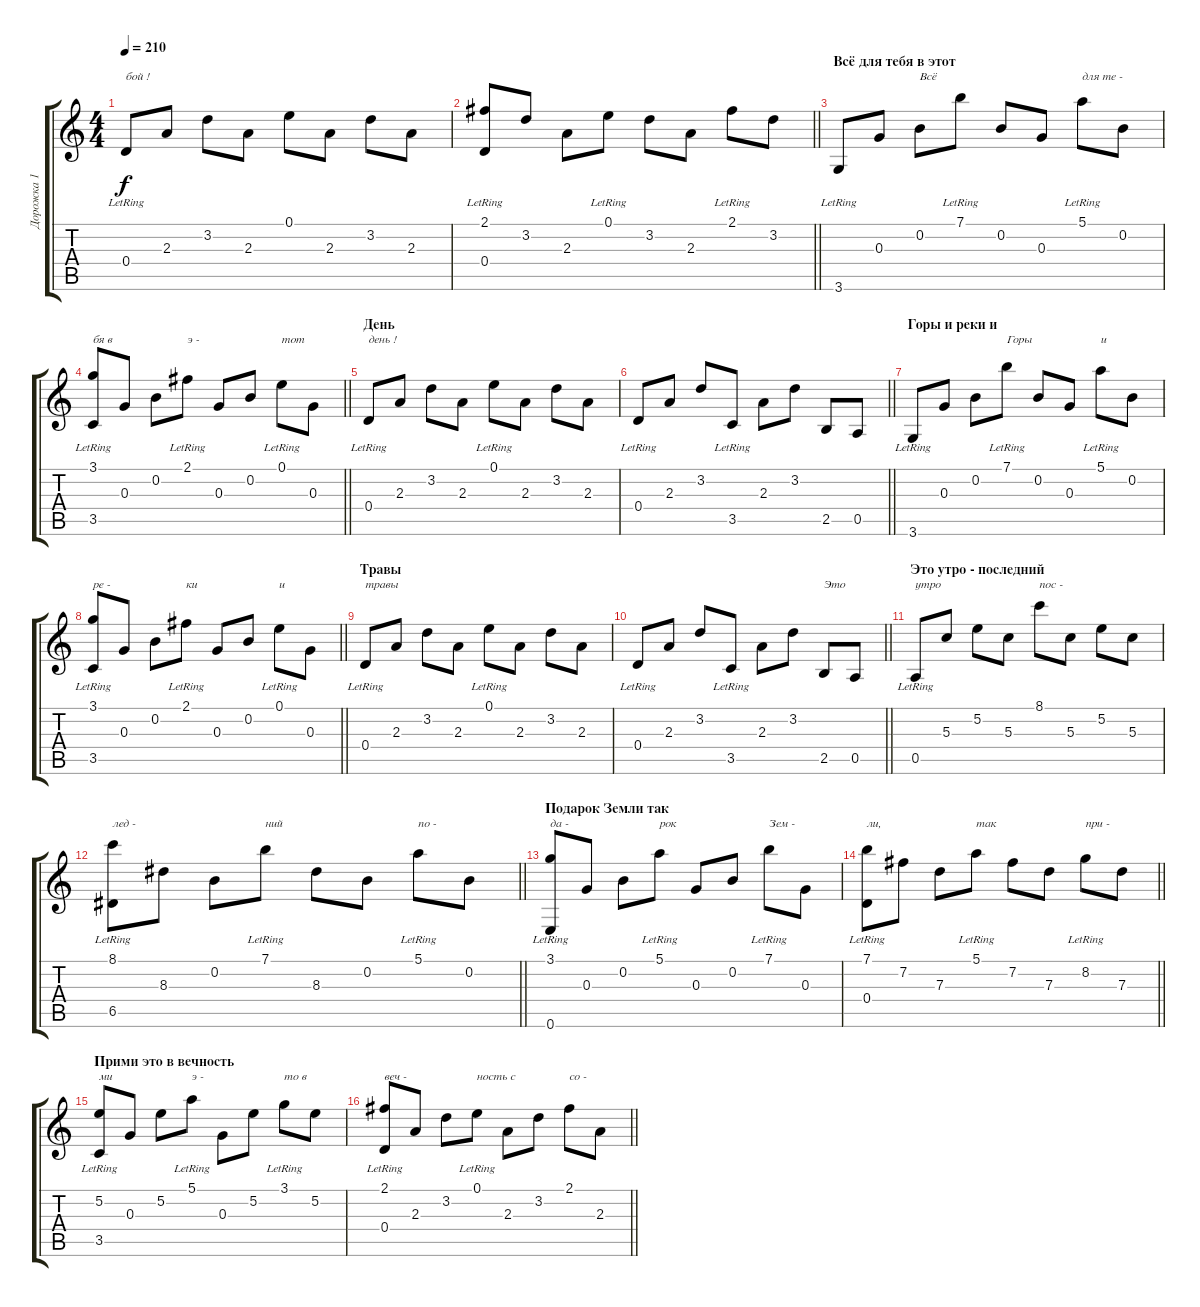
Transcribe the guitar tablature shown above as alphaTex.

\track ("Дорожка 1" "Дорожка 1") {instrument acousticguitarsteel}
\staff {score tabs}
\tuning (E4 B3 G3 D3 A2 E2) {hide}
\ts (4 4)
\tempo 210
\clef g2
\ks c
0.4{lr}.8{txt "бой !" dy f} 2.3.8 3.2.8 2.3.8 0.1.8 2.3.8 3.2.8 2.3.8 |
\barLineRight lightlight
(2.1{lr} 0.4{lr}).8 3.2.8 2.3.8 0.1{lr}.8 3.2.8 2.3.8 2.1{lr}.8 3.2.8 |
\section ("" "Всё для тебя в этот")
3.6{lr}.8 0.3.8 0.2.8{txt "Всё"} 7.1{lr}.8 0.2.8 0.3.8 5.1{lr}.8{txt "для те -"} 0.2.8 |
\barLineRight lightlight
(3.1{lr} 3.5{lr}).8{txt "бя в"} 0.3.8 0.2.8 2.1{lr}.8{txt "э -"} 0.3.8 0.2.8 0.1{lr}.8{txt "тот"} 0.3.8 |
\section ("" "День")
0.4{lr}.8{txt "день !"} 2.3.8 3.2.8 2.3.8 0.1{lr}.8 2.3.8 3.2.8 2.3.8 |
\barLineRight lightlight
0.4{lr}.8 2.3.8 3.2.8 3.5{lr}.8 2.3.8 3.2.8 2.5.8 0.5.8 |
\section ("" "Горы и реки и")
3.6{lr}.8 0.3.8 0.2.8 7.1{lr}.8{txt "Горы"} 0.2.8 0.3.8 5.1{lr}.8{txt "и"} 0.2.8 |
\barLineRight lightlight
(3.1{lr} 3.5{lr}).8{txt "ре -"} 0.3.8 0.2.8 2.1{lr}.8{txt "ки"} 0.3.8 0.2.8 0.1{lr}.8{txt "и"} 0.3.8 |
\section ("" "Травы")
0.4{lr}.8{txt "травы"} 2.3.8 3.2.8 2.3.8 0.1{lr}.8 2.3.8 3.2.8 2.3.8 |
\barLineRight lightlight
0.4{lr}.8 2.3.8 3.2.8 3.5{lr}.8 2.3.8 3.2.8 2.5.8{txt "Это"} 0.5.8 |
\section ("" "Это утро - последний ")
0.5{lr}.8{txt "утро"} 5.3.8 5.2.8 5.3.8 8.1.8{txt "пос -"} 5.3.8 5.2.8 5.3.8 |
\barLineRight lightlight
(8.1{lr} 6.5{lr}).8{txt "лед -"} 8.3.8 0.2.8 7.1{lr}.8{txt "ний"} 8.3.8 0.2.8 5.1{lr}.8{txt "по -"} 0.2.8 |
\section ("" "Подарок Земли так")
(3.1{lr} 0.6{lr}).8{txt "да -"} 0.3.8 0.2.8 5.1{lr}.8{txt "рок"} 0.3.8 0.2.8 7.1{lr}.8{txt "Зем -"} 0.3.8 |
\barLineRight lightlight
(7.1{lr} 0.4{lr}).8{txt "ли,"} 7.2.8 7.3.8 5.1{lr}.8{txt "так"} 7.2.8 7.3.8 8.2{lr}.8{txt "при -"} 7.3.8 |
\section ("" "Прими это в вечность")
(5.2{lr} 3.5{lr}).8{txt "ми"} 0.3.8 5.2.8 5.1{lr}.8{txt "э -"} 0.3.8 5.2.8 3.1{lr}.8{txt "то в"} 5.2.8 |
\barLineRight lightlight
(2.1{lr} 0.4{lr}).8{txt "веч -"} 2.3.8 3.2.8 0.1{lr}.8{txt "ность с"} 2.3.8 3.2.8 2.1.8{txt "со -"} 2.3.8
